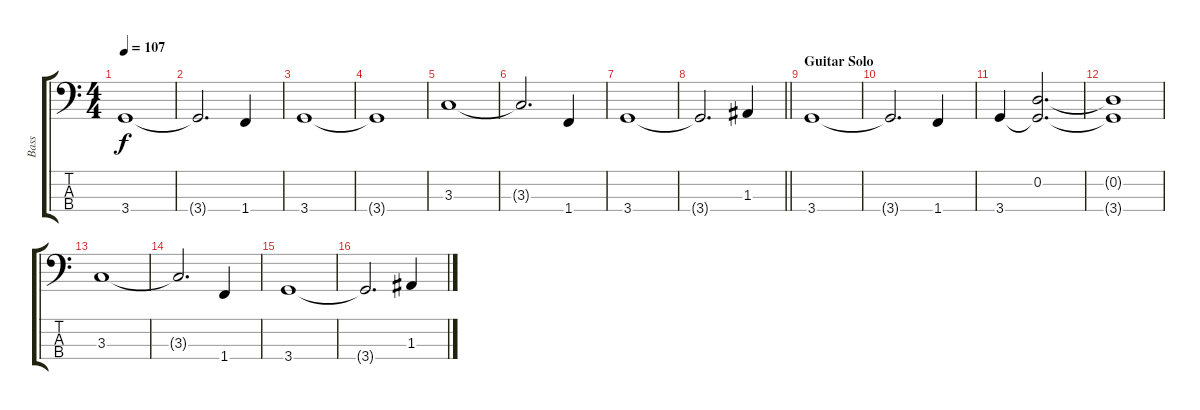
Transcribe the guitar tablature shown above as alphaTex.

\track ("Bass" "Bass") {instrument slapbass2}
\staff {score tabs}
\tuning (G2 D2 A1 E1) {hide}
\ts (4 4)
\tempo 107
\clef f4
\ks c
3.4.1{dy f} |
3.4{t}.2{d} 1.4.4 |
3.4.1 |
3.4{t}.1 |
3.3.1 |
3.3{t}.2{d} 1.4.4 |
3.4.1 |
\barLineRight lightlight
3.4{t}.2{d} 1.3.4 |
\section ("" "Guitar Solo")
3.4.1 |
3.4{t}.2{d} 1.4.4 |
3.4.4 (0.2 3.4{t}).2{d} |
(0.2{t} 3.4{t}).1 |
3.3.1 |
3.3{t}.2{d} 1.4.4 |
3.4.1 |
3.4{t}.2{d} 1.3.4
